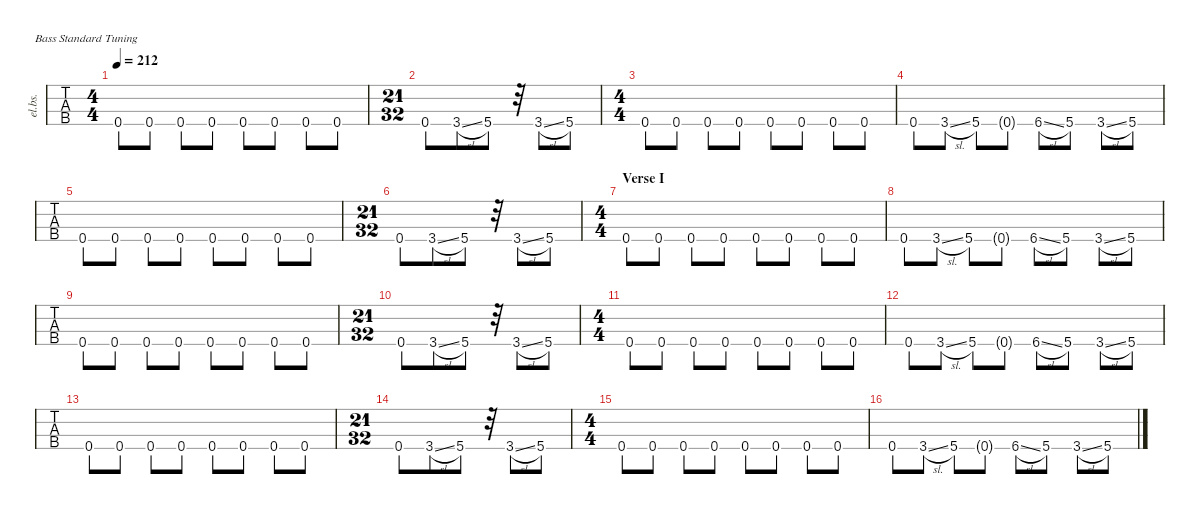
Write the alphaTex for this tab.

\defaultSystemsLayout 4
\hideDynamics
\bracketExtendMode nobrackets
\track ("Bass" "el.bs.") {defaultSystemsLayout 4 multiBarRest instrument electricbassfinger}
\staff {tabs}
\tuning (G2 D2 A1 E1)
\ts (4 4)
\tempo 212
\clef f4
\ks c
0.4.8{dy f} 0.4.8 0.4.8 0.4.8 0.4.8 0.4.8 0.4.8 0.4.8 |
\ts (21 32)
\beaming (8 3 2)
0.4.8 3.4{sl}.8 5.4.8 r.32 3.4{sl}.8 5.4.8 |
\ts (4 4)
\beaming (8 2 2 2 2)
0.4.8 0.4.8 0.4.8 0.4.8 0.4.8 0.4.8 0.4.8 0.4.8 |
0.4.8 3.4{sl}.8 5.4.8 0.4{g}.8 6.4{sl acc #}.8 5.4.8 3.4{sl}.8 5.4.8 |
0.4.8 0.4.8 0.4.8 0.4.8 0.4.8 0.4.8 0.4.8 0.4.8 |
\ts (21 32)
\beaming (8 3 2)
0.4.8 3.4{sl}.8 5.4.8 r.32 3.4{sl}.8 5.4.8 |
\ts (4 4)
\beaming (8 2 2 2 2)
\section ("" "Verse I")
0.4.8 0.4.8 0.4.8 0.4.8 0.4.8 0.4.8 0.4.8 0.4.8 |
0.4.8 3.4{sl}.8 5.4.8 0.4{g}.8 6.4{sl acc #}.8 5.4.8 3.4{sl}.8 5.4.8 |
0.4.8 0.4.8 0.4.8 0.4.8 0.4.8 0.4.8 0.4.8 0.4.8 |
\ts (21 32)
\beaming (8 3 2)
0.4.8 3.4{sl}.8 5.4.8 r.32 3.4{sl}.8 5.4.8 |
\ts (4 4)
\beaming (8 2 2 2 2)
0.4.8 0.4.8 0.4.8 0.4.8 0.4.8 0.4.8 0.4.8 0.4.8 |
0.4.8 3.4{sl}.8 5.4.8 0.4{g}.8 6.4{sl acc #}.8 5.4.8 3.4{sl}.8 5.4.8 |
0.4.8 0.4.8 0.4.8 0.4.8 0.4.8 0.4.8 0.4.8 0.4.8 |
\ts (21 32)
\beaming (8 3 2)
0.4.8 3.4{sl}.8 5.4.8 r.32 3.4{sl}.8 5.4.8 |
\ts (4 4)
\beaming (8 2 2 2 2)
0.4.8 0.4.8 0.4.8 0.4.8 0.4.8 0.4.8 0.4.8 0.4.8 |
0.4.8 3.4{sl}.8 5.4.8 0.4{g}.8 6.4{sl acc #}.8 5.4.8 3.4{sl}.8 5.4.8
